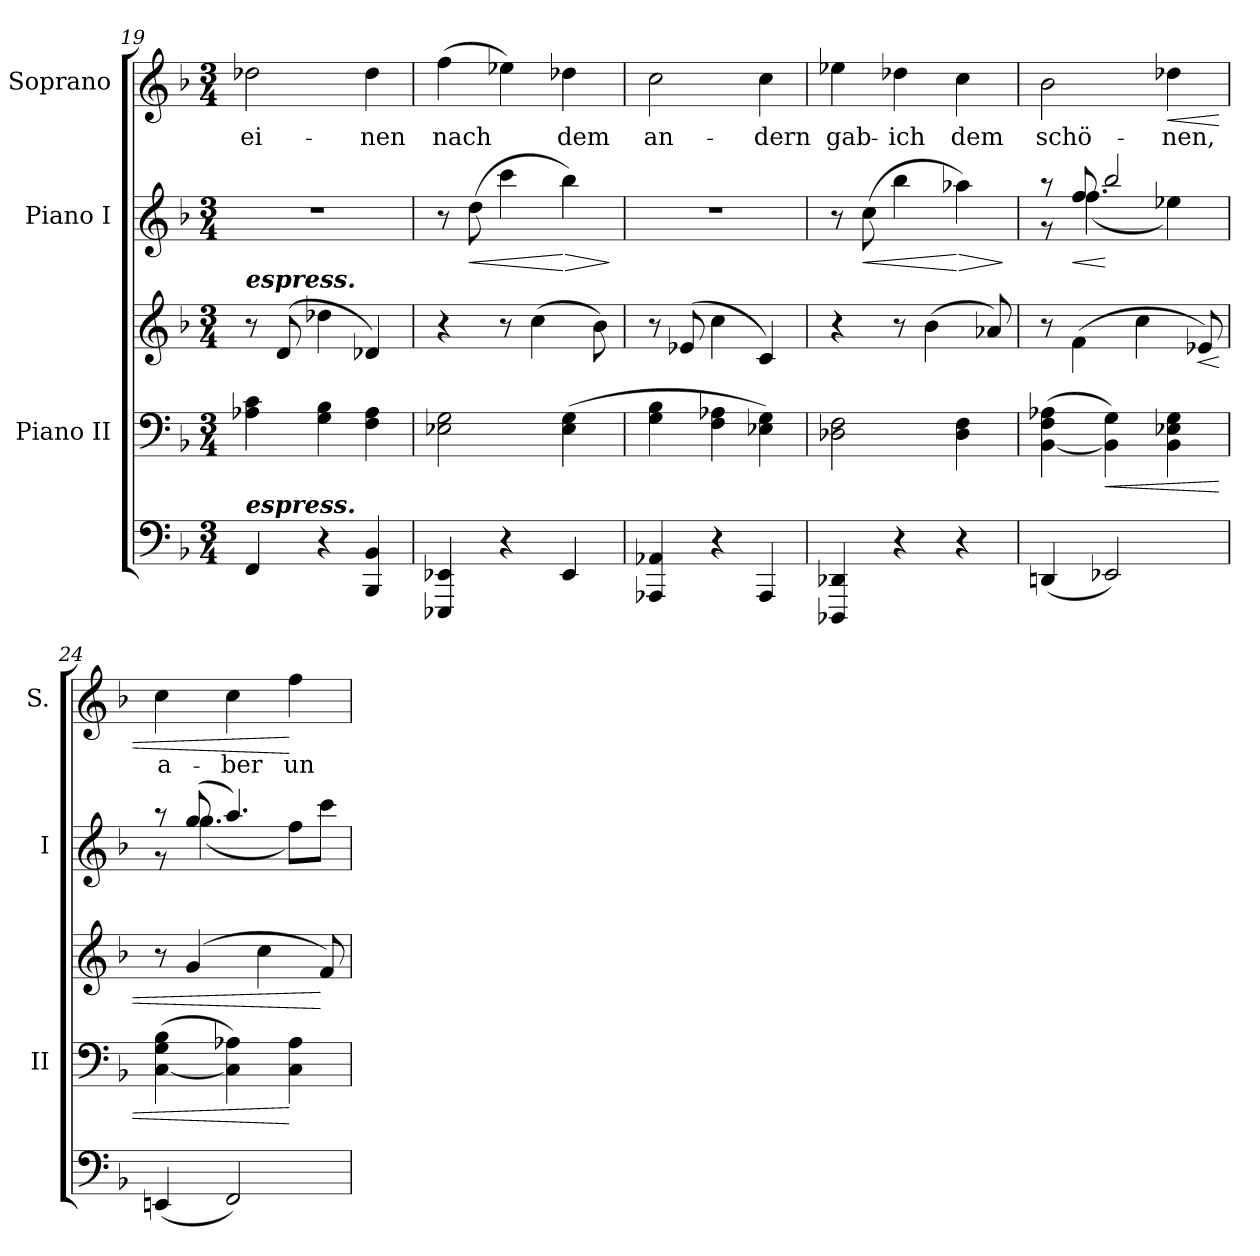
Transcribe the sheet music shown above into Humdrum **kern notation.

**kern	**kern	**dynam	**kern	**dynam	**kern	**dynam	**kern	**text	**dynam
*part5	*part4	*part4	*part3	*part3	*part2	*part2	*part1	*part1	*part1
*staff5	*staff4	*staff4	*staff3	*staff3	*staff2	*staff2	*staff1	*staff1	*staff1
*	*I"Piano II	*	*	*	*I"Piano I	*	*I"Soprano	*	*
*	*I'II	*	*	*	*I'I	*	*I'S.	*	*
*clefF4	*clefF4	*	*clefG2	*	*clefG2	*	*clefG2	*	*
*k[b-]	*k[b-]	*	*k[b-]	*	*k[b-]	*	*k[b-]	*	*
*F:	*F:	*	*F:	*	*F:	*	*F:	*	*
*M3/4	*M3/4	*	*M3/4	*	*M3/4	*	*M3/4	*	*
=19	=19	=19	=19	=19	=19	=19	=19	=19	=19
!	!	!	!	!	!LO:N:vis=1	!	!	!	!
!	!	!	!LO:TX:a:Bi:t=espress.	!	!	!	!	!	!
!LO:TX:a:Bi:t=espress.	!	!	!	!	!	!	!	!	!
!	!	!	!	!	!	!	!	!LO:LY:b:color=#000000	!
4FFi/	4A-Xi\ 4ci	.	8r	.	2.r	.	2dd-Xi\	ei-	.
.	.	.	(8di/	.	.	.	.	.	.
4r	4Gi\ 4B-i	.	4dd-Xi\	.	.	.	.	.	.
!	!	!	!	!	!	!	!	!LO:LY:b:color=#000000	!
4BBB-i/ 4BB-i	4Fi\ 4A-i	.	4d-Xi/)	.	.	.	4dd-i\	-nen	.
=20	=20	=20	=20	=20	=20	=20	=20	=20	=20
!	!	!	!	!	!	!	!	!LO:LY:b:color=#000000	!
4EEE-Xi/ 4EE-Xi	2E-Xi\ 2Gi	.	4r	.	8r	.	(4ffi\	nach	.
!	!	!	!	!	!	!LO:HP:b	!	!	!
.	.	.	.	.	(8ddi\	<	.	.	.
4r	.	.	8r	.	4ccci\	.	4ee-Xi\)	.	.
.	.	.	(4cci\	.	.	.	.	.	.
!	!	!	!	!	!	!LO:HP:n=1:b	!	!	!
!	!	!	!	!	!	!	!	!LO:LY:b:color=#000000	!
4EE-i/	(4E-i\ 4Gi	.	.	.	4bb-i\)	[ >	4dd-Xi\	dem	.
.	.	.	8b-i\)	.	.	.	.	.	.
.	.	.	.	.	.	]	.	.	.
=21	=21	=21	=21	=21	=21	=21	=21	=21	=21
!	!	!	!	!	!LO:N:vis=1	!	!	!	!
!	!	!	!	!	!	!	!	!LO:LY:b:color=#000000	!
4AAA-Xi/ 4AA-Xi	4Gi\ 4B-i	.	8r	.	2.r	.	2cci\	an-	.
.	.	.	(8e-Xi/	.	.	.	.	.	.
4r	4Fi\ 4A-Xi	.	4cci\	.	.	.	.	.	.
!	!	!	!	!	!	!	!	!LO:LY:b:color=#000000	!
4AAA-i/	4E-Xi\ 4Gi)	.	4ci/)	.	.	.	4cci\	-dern	.
=22	=22	=22	=22	=22	=22	=22	=22	=22	=22
!	!	!	!	!	!	!	!	!LO:LY:b:color=#000000	!
4DDD-Xi/ 4DD-Xi	2D-Xi\ 2Fi	.	4r	.	8r	.	4ee-Xi\	gab-	.
!	!	!	!	!	!	!LO:HP:b	!	!	!
.	.	.	.	.	(8cci\	<	.	.	.
!	!	!	!	!	!	!	!	!LO:LY:b:color=#000000	!
4r	.	.	8r	.	4bb-i\	.	4dd-Xi\	-ich	.
.	.	.	(4b-i\	.	.	.	.	.	.
!	!	!	!	!	!	!LO:HP:n=1:b	!	!	!
!	!	!	!	!	!	!	!	!LO:LY:b:color=#000000	!
4r	4D-i\ 4Fi	.	.	.	4aa-Xi\)	[ >	4cci\	dem	.
.	.	.	8a-Xi/)	.	.	.	.	.	.
.	.	.	.	.	.	]	.	.	.
=23	=23	=23	=23	=23	=23	=23	=23	=23	=23
*	*	*	*	*	*^	*	*	*	*
!	!	!	!	!	!	!	!	!	!LO:LY:b:color=#000000	!
(4DDni/	([4BB-i\ 4Fi 4A-Xi	.	8r	.	8r	8r	.	2b-i\	schö-	.
!	!	!	!	!	!	!	!LO:HP:b	!	!	!
!	!	!	!	!	!	!	!LO:HP:n=1:b	!	!	!
.	.	.	(4fi\	.	8ffi/	(4.ffi\	< >	.	.	.
!	!	!LO:HP:b	!	!	!	!	!	!	!	!
2EE-Xi/)	4BB-i\] 4Gi)	<	.	.	2bb-i/	.	[	.	.	.
.	.	.	4cci\	.	.	.	.	.	.	.
!	!	!	!	!	!	!	!	!	!LO:LY:b:color=#000000	!LO:HP:b
.	4BB-i\ 4E-Xi 4Gi	.	.	.	.	4ee-Xi\)	.	4dd-Xi\	-nen,	<
!	!	!	!	!LO:HP:b	!	!	!	!	!	!
.	.	.	8e-Xi/)	<	.	.	.	.	.	.
*	*	*	*	*	*v	*v	*	*	*	*
.	.	.	.	.	.	]	.	.	.
=24	=24	=24	=24	=24	=24	=24	=24	=24	=24
*	*	*	*	*	*^	*	*	*	*
!	!	!	!	!	!	!	!	!	!LO:LY:b:color=#000000	!
(4EEni/	([4Ci\ 4Gi 4B-i	.	8r	.	8r	8r	.	4cci\	a-	.
.	.	.	(4gi/	.	(8ggi/	(4.ggi\	.	.	.	.
!	!	!	!	!	!	!	!	!	!LO:LY:b:color=#000000	!
2FFi/)	4Ci\] 4A-Xi)	.	.	.	4.aai/)	.	.	4cci\	-ber	.
.	.	.	4cci\	.	.	.	.	.	.	.
!	!	!	!	!	!	!	!	!	!LO:LY:b:color=#000000	!
.	4Ci\ 4A-i	[	.	.	.	8ffi\L)	.	4ffi\	un-	[
.	.	.	8fi/)	[	8ryy	8ccci\J	.	.	.	.
*	*	*	*	*	*v	*v	*	*	*	*
=	=	=	=	=	=	=	=	=	=
*-	*-	*-	*-	*-	*-	*-	*-	*-	*-
